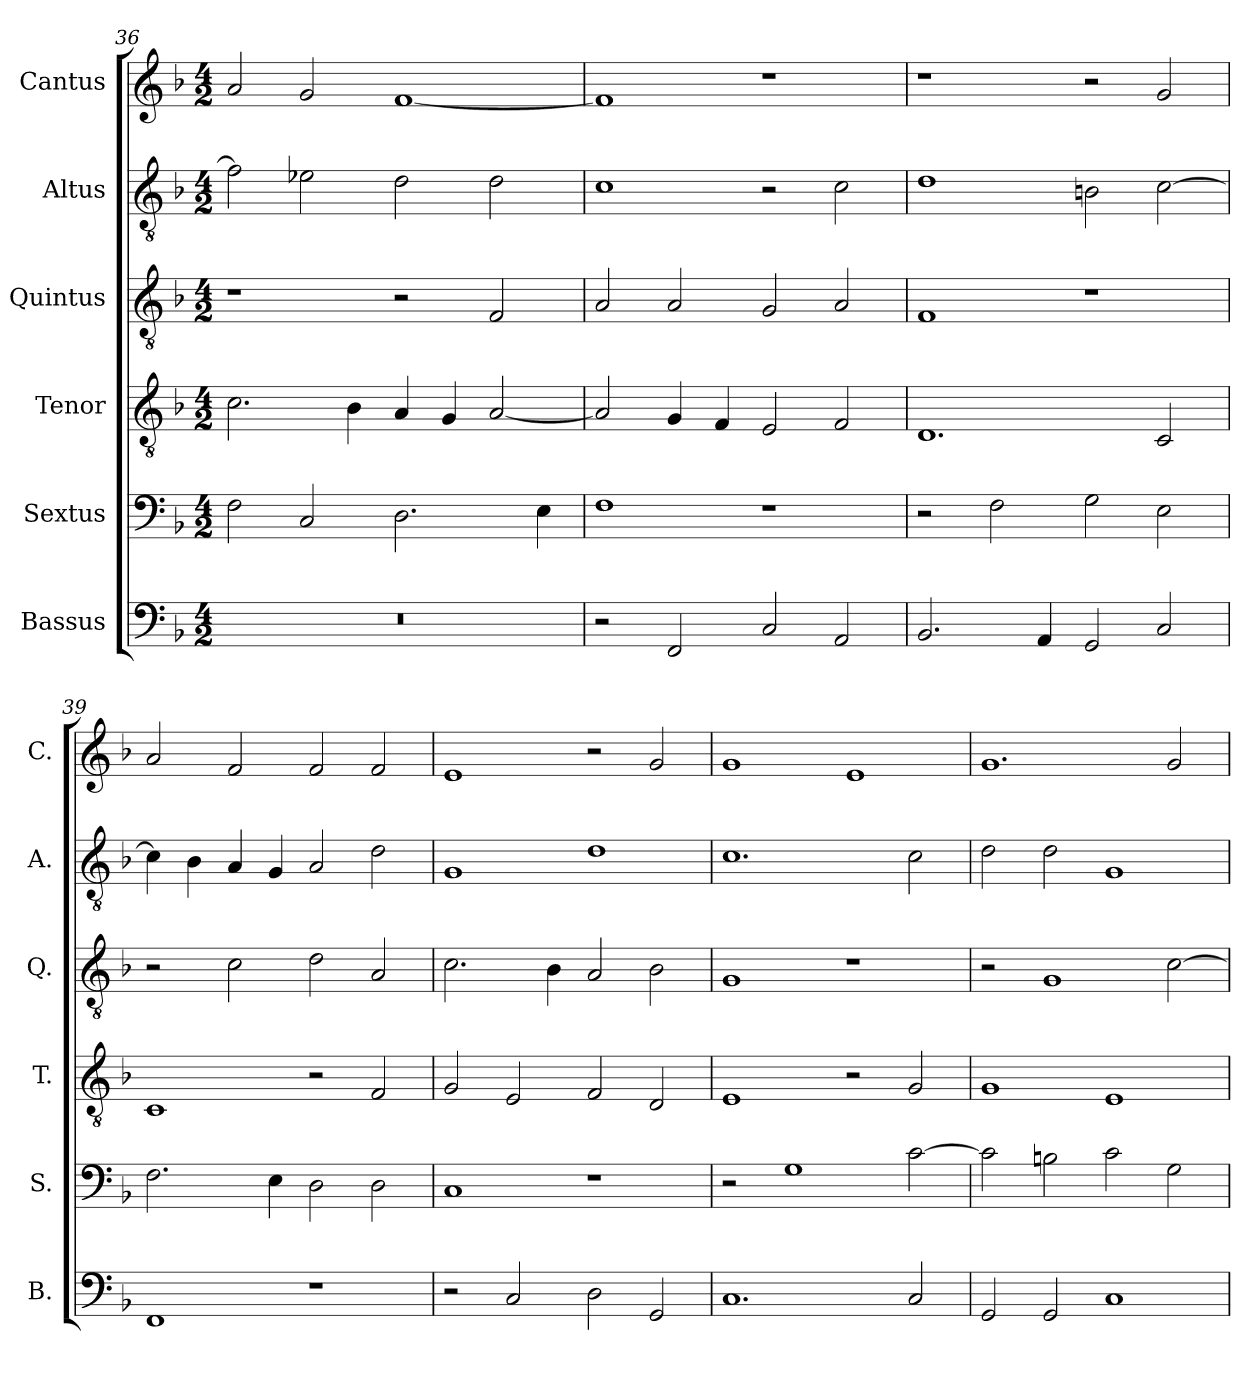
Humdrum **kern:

**kern	**kern	**kern	**kern	**kern	**kern
*part6	*part5	*part4	*part3	*part2	*part1
*staff6	*staff5	*staff4	*staff3	*staff2	*staff1
*I"Bassus	*I"Sextus	*I"Tenor	*I"Quintus	*I"Altus	*I"Cantus
*I'B.	*I'S.	*I'T.	*I'Q.	*I'A.	*I'C.
*clefF4	*clefF4	*clefGv2	*clefGv2	*clefGv2	*clefG2
*k[b-]	*k[b-]	*k[b-]	*k[b-]	*k[b-]	*k[b-]
*F:	*F:	*F:	*F:	*F:	*F:
*M4/2	*M4/2	*M4/2	*M4/2	*M4/2	*M4/2
=36	=36	=36	=36	=36	=36
0r	2F\	2.c\	1r	2f\]	2a/
.	2C/	.	.	2e-X\	2g/
.	.	4B-\	.	.	.
.	2.D\	4A/	2r	2d\	[1f
.	.	4G/	.	.	.
.	.	[2A/	2F/	2d\	.
.	4E\	.	.	.	.
!!LO:LB:g=z
=37	=37	=37	=37	=37	=37
2r	1F	2A/]	2A/	1c	1f]
2FF/	.	4G/	2A/	.	.
.	.	4F/	.	.	.
2C/	1r	2E/	2G/	2r	1r
2AA/	.	2F/	2A/	2c\	.
=38	=38	=38	=38	=38	=38
2.BB-/	2r	1.D	1F	1d	1r
.	2F\	.	.	.	.
4AA/	.	.	.	.	.
2GG/	2G\	.	1r	2Bn\	2r
2C/	2E\	2C/	.	[2c\	2g/
=39	=39	=39	=39	=39	=39
1FF	2.F\	1C	2r	4c\]	2a/
.	.	.	.	4B-\	.
.	.	.	2c\	4A/	2f/
.	4E\	.	.	4G/	.
1r	2D\	2r	2d\	2A/	2f/
.	2D\	2F/	2A/	2d\	2f/
=40	=40	=40	=40	=40	=40
2r	1C	2G/	2.c\	1G	1e
2C/	.	2E/	.	.	.
.	.	.	4B-\	.	.
2D\	1r	2F/	2A/	1d	2r
2GG/	.	2D/	2B-\	.	2g/
=41	=41	=41	=41	=41	=41
1.C	2r	1E	1G	1.c	1g
.	1G	.	.	.	.
.	.	2r	1r	.	1e
2C/	[2c\	2G/	.	2c\	.
=42	=42	=42	=42	=42	=42
2GG/	2c\]	1G	2r	2d\	1.g
2GG/	2Bn\	.	1G	2d\	.
1C	2c\	1E	.	1G	.
.	2G\	.	[2c\	.	2g/
=	=	=	=	=	=
*-	*-	*-	*-	*-	*-
